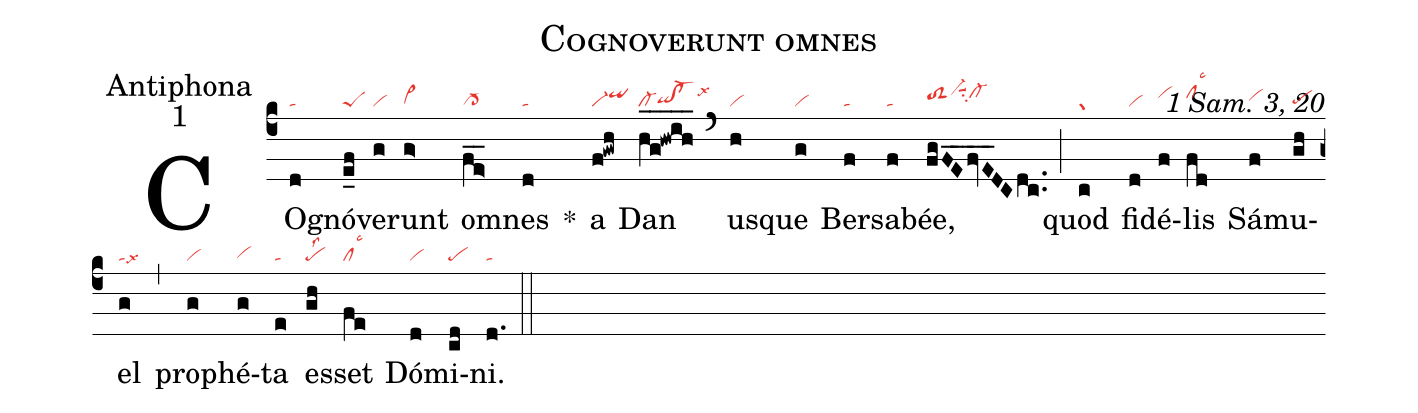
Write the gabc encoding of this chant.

name:Cognoverunt omnes;
office-part:Antiphona;
mode:1;
commentary:1 Sam. 3, 20;
nabc-lines:1;
%%
(c4)
CO(d|ta)gnó(e_f|peS)ve(g|vi)runt(g>|vi>hg) o(f_e>_|cl->)mnes(d|ta) *()
a(f!gwh|vi-qihi) Dan(h_g_!hw_i_h_|cl-qihg!cl-hglsx6) (`)
u(h|vi)sque(g|vi) Ber(f|ta)sa(f|ta)bée,(fgFEfvE____DCdc..|toS2hhvi-hjsuu1su2cl-hi) (;)
quod(c|gr) fi(d|vi)dé(f|vihi)lis(fd|clhilsc3) Sá(f|vihh)mu(gh|pehg)el(g|talsx6) (,)
pro(g|vi)phé(g|vihg)ta(e|ta) es(gh|pelss2)set(fe|cllsc3) Dó(d|vi)mi(cd|pe)ni.(d.|ta) (::)
